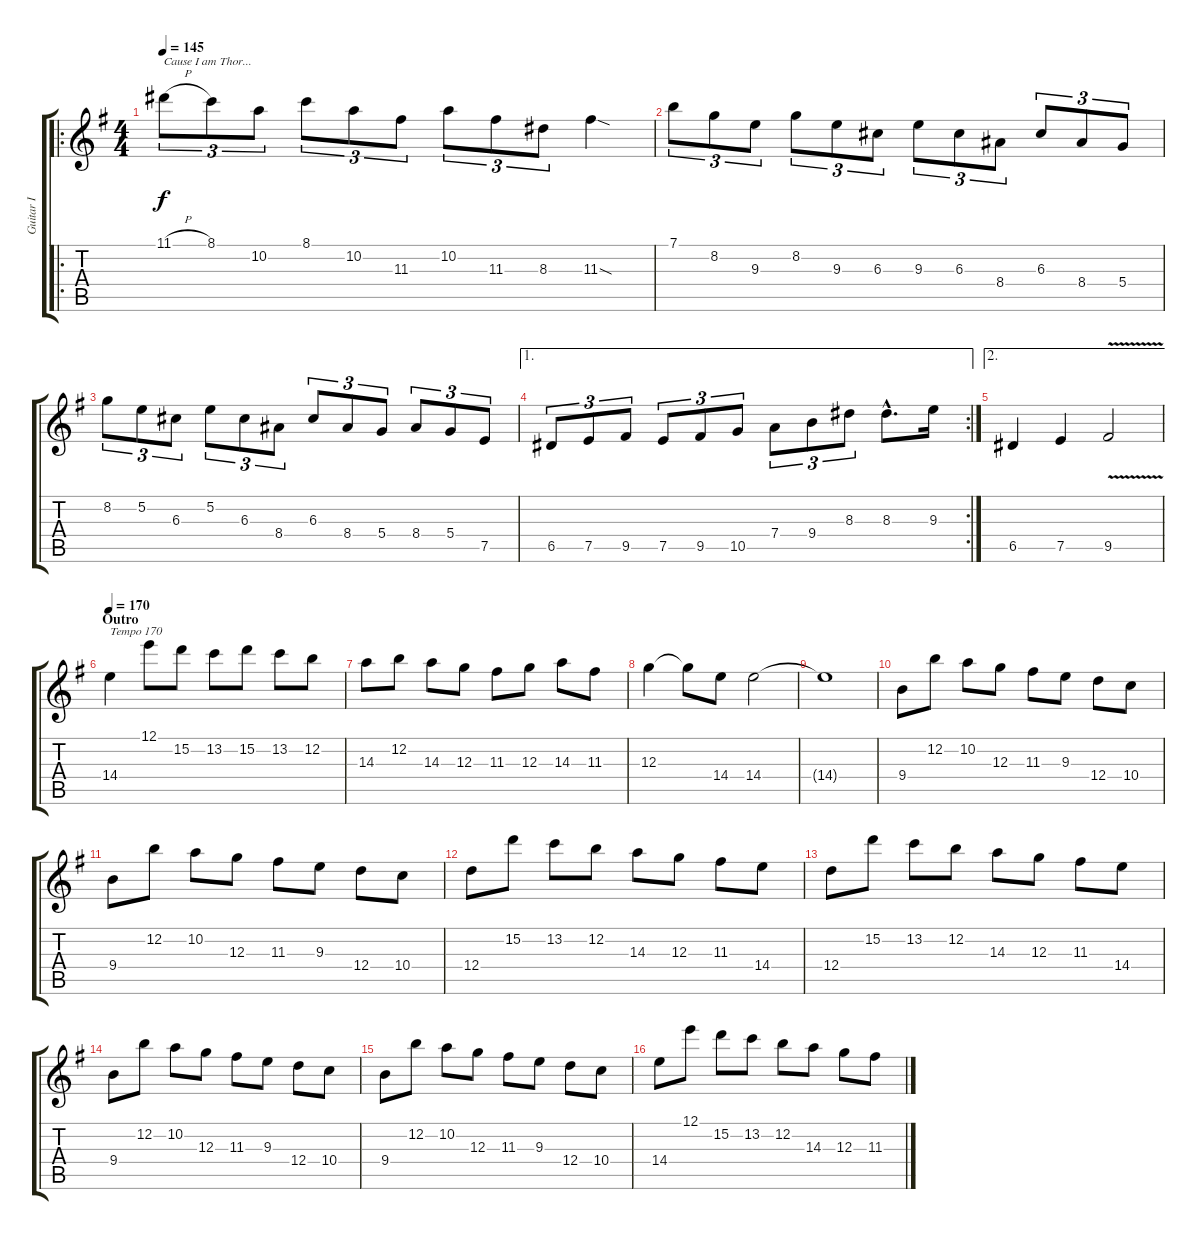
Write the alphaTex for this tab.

\track ("Guitar I" "Guitar I") {instrument distortionguitar}
\staff {score tabs}
\tuning (E4 B3 G3 D3 A2 E2) {hide}
\ro
\ts (4 4)
\tempo 145
\clef g2
\ks eminor
11.1{h}.8{tu (3 2) txt "Cause I am Thor..." dy f} 8.1.8{tu (3 2)} 10.2.8{tu (3 2)} 8.1.8{tu (3 2)} 10.2.8{tu (3 2)} 11.3.8{tu (3 2)} 10.2.8{tu (3 2)} 11.3.8{tu (3 2)} 8.3.8{tu (3 2)} 11.3{sod}.4 |
7.1.8{tu (3 2)} 8.2.8{tu (3 2)} 9.3.8{tu (3 2)} 8.2.8{tu (3 2)} 9.3.8{tu (3 2)} 6.3.8{tu (3 2)} 9.3.8{tu (3 2)} 6.3.8{tu (3 2)} 8.4.8{tu (3 2)} 6.3.8{tu (3 2)} 8.4.8{tu (3 2)} 5.4.8{tu (3 2)} |
8.2.8{tu (3 2)} 5.2.8{tu (3 2)} 6.3.8{tu (3 2)} 5.2.8{tu (3 2)} 6.3.8{tu (3 2)} 8.4.8{tu (3 2)} 6.3.8{tu (3 2)} 8.4.8{tu (3 2)} 5.4.8{tu (3 2)} 8.4.8{tu (3 2)} 5.4.8{tu (3 2)} 7.5.8{tu (3 2)} |
\ae 1
\rc 2
6.5.8{tu (3 2)} 7.5.8{tu (3 2)} 9.5.8{tu (3 2)} 7.5.8{tu (3 2)} 9.5.8{tu (3 2)} 10.5.8{tu (3 2)} 7.4.8{tu (3 2)} 9.4.8{tu (3 2)} 8.3.8{tu (3 2)} 8.3{hac}.8{d} 9.3.16 |
\ae 2
6.5.4 7.5.4 9.5{v}.2 |
\section ("" "Outro")
\tempo 170
14.4.4{txt "Tempo 170" instrument distortionguitar} 12.1.8 15.2.8 13.2.8 15.2.8 13.2.8 12.2.8 |
14.3.8 12.2.8 14.3.8 12.3.8 11.3.8 12.3.8 14.3.8 11.3.8 |
12.3.4 12.3{t}.8 14.4.8 14.4.2 |
14.4{t}.1 |
9.4.8 12.2.8 10.2.8 12.3.8 11.3.8 9.3.8 12.4.8 10.4.8 |
9.4.8 12.2.8 10.2.8 12.3.8 11.3.8 9.3.8 12.4.8 10.4.8 |
12.4.8 15.2.8 13.2.8 12.2.8 14.3.8 12.3.8 11.3.8 14.4.8 |
12.4.8 15.2.8 13.2.8 12.2.8 14.3.8 12.3.8 11.3.8 14.4.8 |
9.4.8 12.2.8 10.2.8 12.3.8 11.3.8 9.3.8 12.4.8 10.4.8 |
9.4.8 12.2.8 10.2.8 12.3.8 11.3.8 9.3.8 12.4.8 10.4.8 |
14.4.8 12.1.8 15.2.8 13.2.8 12.2.8 14.3.8 12.3.8 11.3.8
